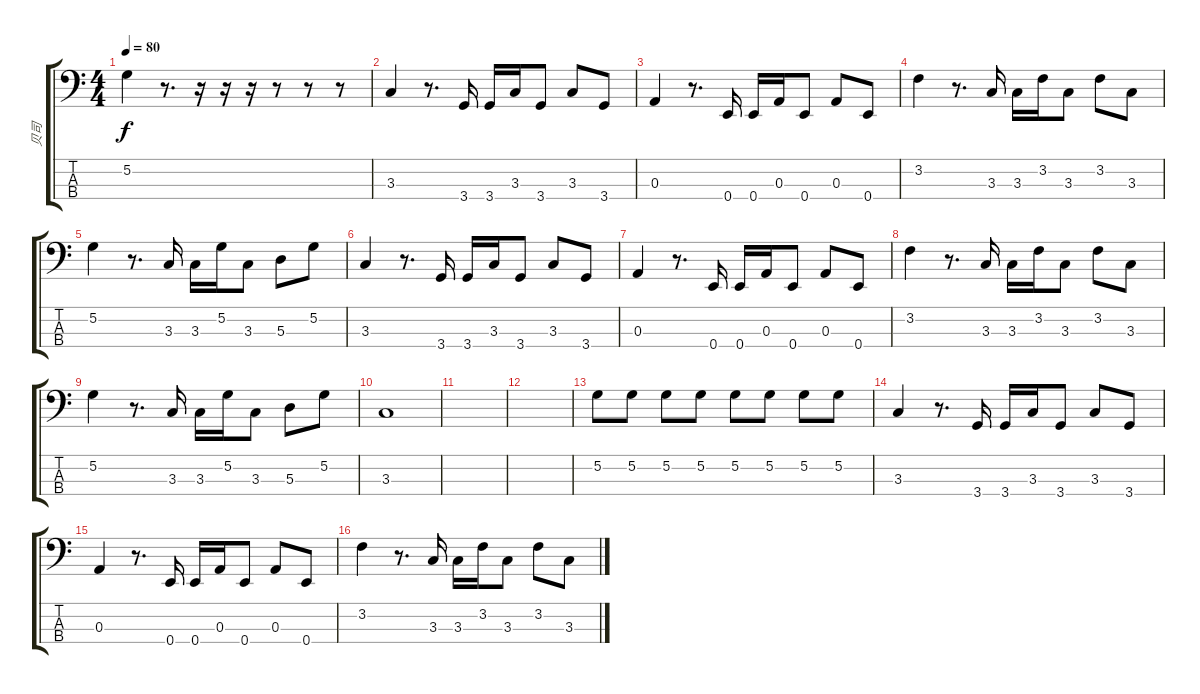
\track ("贝司" "贝司") {instrument acousticguitarnylon}
\staff {score tabs}
\tuning (G2 D2 A1 E1) {hide}
\ts (4 4)
\tempo 80
\clef f4
\ks c
5.2.4{dy f} r.8{d} r.16 r.16 r.16 r.8 r.8 r.8 |
3.3.4 r.8{d} 3.4.16 3.4.16 3.3.16 3.4.8 3.3.8 3.4.8 |
0.3.4 r.8{d} 0.4.16 0.4.16 0.3.16 0.4.8 0.3.8 0.4.8 |
3.2.4 r.8{d} 3.3.16 3.3.16 3.2.16 3.3.8 3.2.8 3.3.8 |
5.2.4 r.8{d} 3.3.16 3.3.16 5.2.16 3.3.8 5.3.8 5.2.8 |
3.3.4 r.8{d} 3.4.16 3.4.16 3.3.16 3.4.8 3.3.8 3.4.8 |
0.3.4 r.8{d} 0.4.16 0.4.16 0.3.16 0.4.8 0.3.8 0.4.8 |
3.2.4 r.8{d} 3.3.16 3.3.16 3.2.16 3.3.8 3.2.8 3.3.8 |
5.2.4 r.8{d} 3.3.16 3.3.16 5.2.16 3.3.8 5.3.8 5.2.8 |
3.3.1 |
|
|
5.2.8 5.2.8 5.2.8 5.2.8 5.2.8 5.2.8 5.2.8 5.2.8 |
3.3.4 r.8{d} 3.4.16 3.4.16 3.3.16 3.4.8 3.3.8 3.4.8 |
0.3.4 r.8{d} 0.4.16 0.4.16 0.3.16 0.4.8 0.3.8 0.4.8 |
3.2.4 r.8{d} 3.3.16 3.3.16 3.2.16 3.3.8 3.2.8 3.3.8
